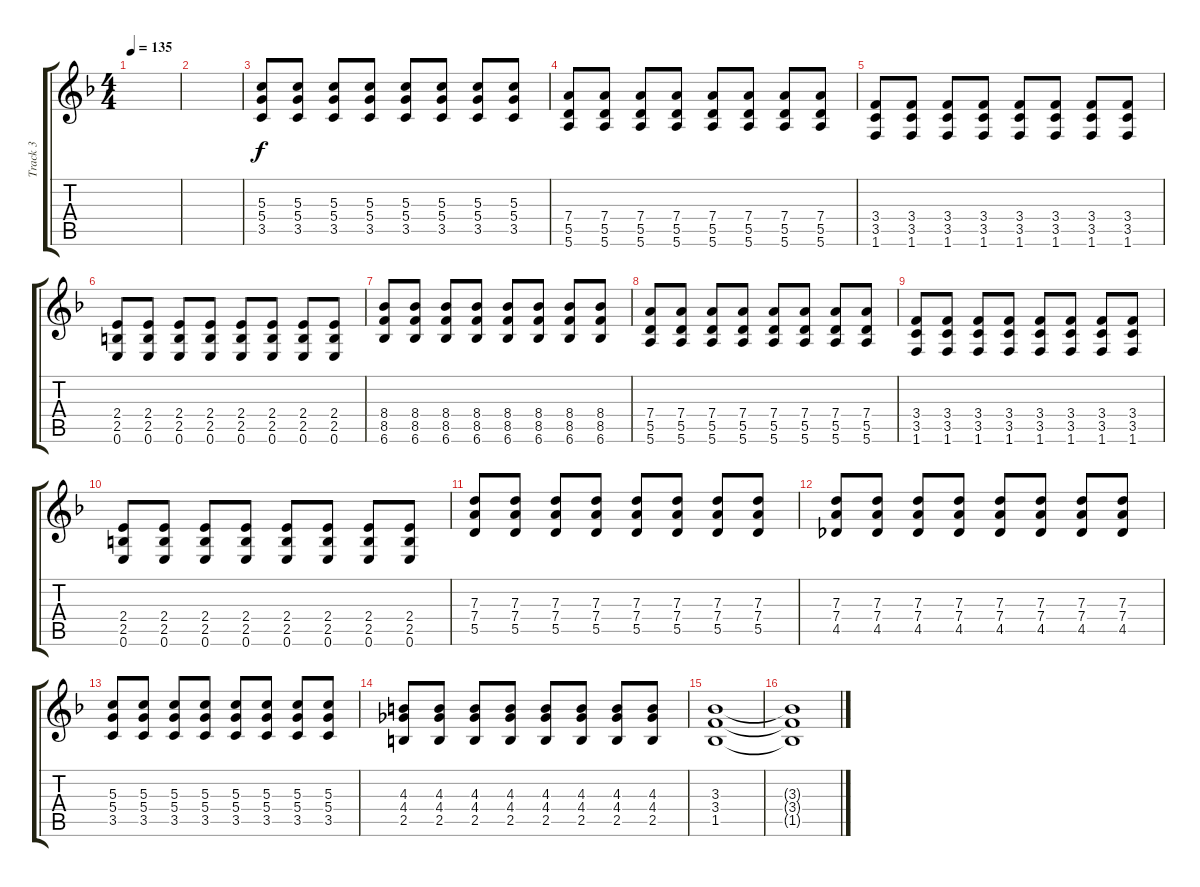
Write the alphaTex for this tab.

\track ("Track 3" "Track 3") {instrument distortionguitar}
\staff {score tabs}
\tuning (E4 B3 G3 D3 A2 E2) {hide}
\ts (4 4)
\tempo 135
\clef g2
\ks f
|
|
(5.3 5.4 3.5).8 (5.3 5.4 3.5).8 (5.3 5.4 3.5).8 (5.3 5.4 3.5).8 (5.3 5.4 3.5).8 (5.3 5.4 3.5).8 (5.3 5.4 3.5).8 (5.3 5.4 3.5).8 |
(7.4 5.5 5.6).8 (7.4 5.5 5.6).8 (7.4 5.5 5.6).8 (7.4 5.5 5.6).8 (7.4 5.5 5.6).8 (7.4 5.5 5.6).8 (7.4 5.5 5.6).8 (7.4 5.5 5.6).8 |
(3.4 3.5 1.6).8 (3.4 3.5 1.6).8 (3.4 3.5 1.6).8 (3.4 3.5 1.6).8 (3.4 3.5 1.6).8 (3.4 3.5 1.6).8 (3.4 3.5 1.6).8 (3.4 3.5 1.6).8 |
(2.4 2.5 0.6).8 (2.4 2.5 0.6).8 (2.4 2.5 0.6).8 (2.4 2.5 0.6).8 (2.4 2.5 0.6).8 (2.4 2.5 0.6).8 (2.4 2.5 0.6).8 (2.4 2.5 0.6).8 |
(8.4 8.5 6.6).8 (8.4 8.5 6.6).8 (8.4 8.5 6.6).8 (8.4 8.5 6.6).8 (8.4 8.5 6.6).8 (8.4 8.5 6.6).8 (8.4 8.5 6.6).8 (8.4 8.5 6.6).8 |
(7.4 5.5 5.6).8 (7.4 5.5 5.6).8 (7.4 5.5 5.6).8 (7.4 5.5 5.6).8 (7.4 5.5 5.6).8 (7.4 5.5 5.6).8 (7.4 5.5 5.6).8 (7.4 5.5 5.6).8 |
(3.4 3.5 1.6).8 (3.4 3.5 1.6).8 (3.4 3.5 1.6).8 (3.4 3.5 1.6).8 (3.4 3.5 1.6).8 (3.4 3.5 1.6).8 (3.4 3.5 1.6).8 (3.4 3.5 1.6).8 |
(2.4 2.5 0.6).8 (2.4 2.5 0.6).8 (2.4 2.5 0.6).8 (2.4 2.5 0.6).8 (2.4 2.5 0.6).8 (2.4 2.5 0.6).8 (2.4 2.5 0.6).8 (2.4 2.5 0.6).8 |
(7.3 7.4 5.5).8 (7.3 7.4 5.5).8 (7.3 7.4 5.5).8 (7.3 7.4 5.5).8 (7.3 7.4 5.5).8 (7.3 7.4 5.5).8 (7.3 7.4 5.5).8 (7.3 7.4 5.5).8 |
(7.3 7.4 4.5).8 (7.3 7.4 4.5).8 (7.3 7.4 4.5).8 (7.3 7.4 4.5).8 (7.3 7.4 4.5).8 (7.3 7.4 4.5).8 (7.3 7.4 4.5).8 (7.3 7.4 4.5).8 |
(5.3 5.4 3.5).8 (5.3 5.4 3.5).8 (5.3 5.4 3.5).8 (5.3 5.4 3.5).8 (5.3 5.4 3.5).8 (5.3 5.4 3.5).8 (5.3 5.4 3.5).8 (5.3 5.4 3.5).8 |
(4.3 4.4 2.5).8 (4.3 4.4 2.5).8 (4.3 4.4 2.5).8 (4.3 4.4 2.5).8 (4.3 4.4 2.5).8 (4.3 4.4 2.5).8 (4.3 4.4 2.5).8 (4.3 4.4 2.5).8 |
(3.3 3.4 1.5).1 |
(3.3{t} 3.4{t} 1.5{t}).1
